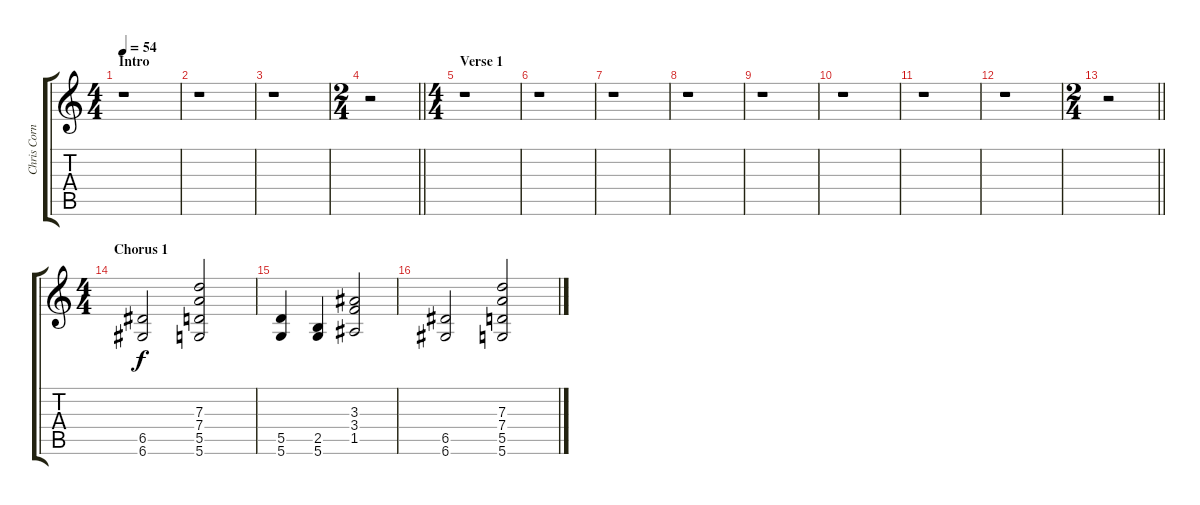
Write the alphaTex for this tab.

\track ("Chris Cornell Heavy (solo is Thayil)" "Chris Corn") {instrument overdrivenguitar}
\staff {score tabs}
\tuning (E4 B3 G3 D3 A2 D2) {hide}
\ts (4 4)
\section ("" "Intro")
\tempo 54
\clef g2
\ks c
r.1{dy f instrument overdrivenguitar} |
r.1 |
r.1 |
\ts (2 4)
\barLineRight lightlight
r.2 |
\ts (4 4)
\section ("" "Verse 1")
r.1 |
r.1 |
r.1 |
r.1 |
r.1 |
r.1 |
r.1 |
r.1 |
\ts (2 4)
\barLineRight lightlight
r.2 |
\ts (4 4)
\section ("" "Chorus 1")
(6.5 6.6).2 (7.3 7.4 5.5 5.6).2 |
(5.5 5.6).4 (2.5 5.6).4 (3.3 3.4 1.5).2 |
(6.5 6.6).2 (7.3 7.4 5.5 5.6).2
